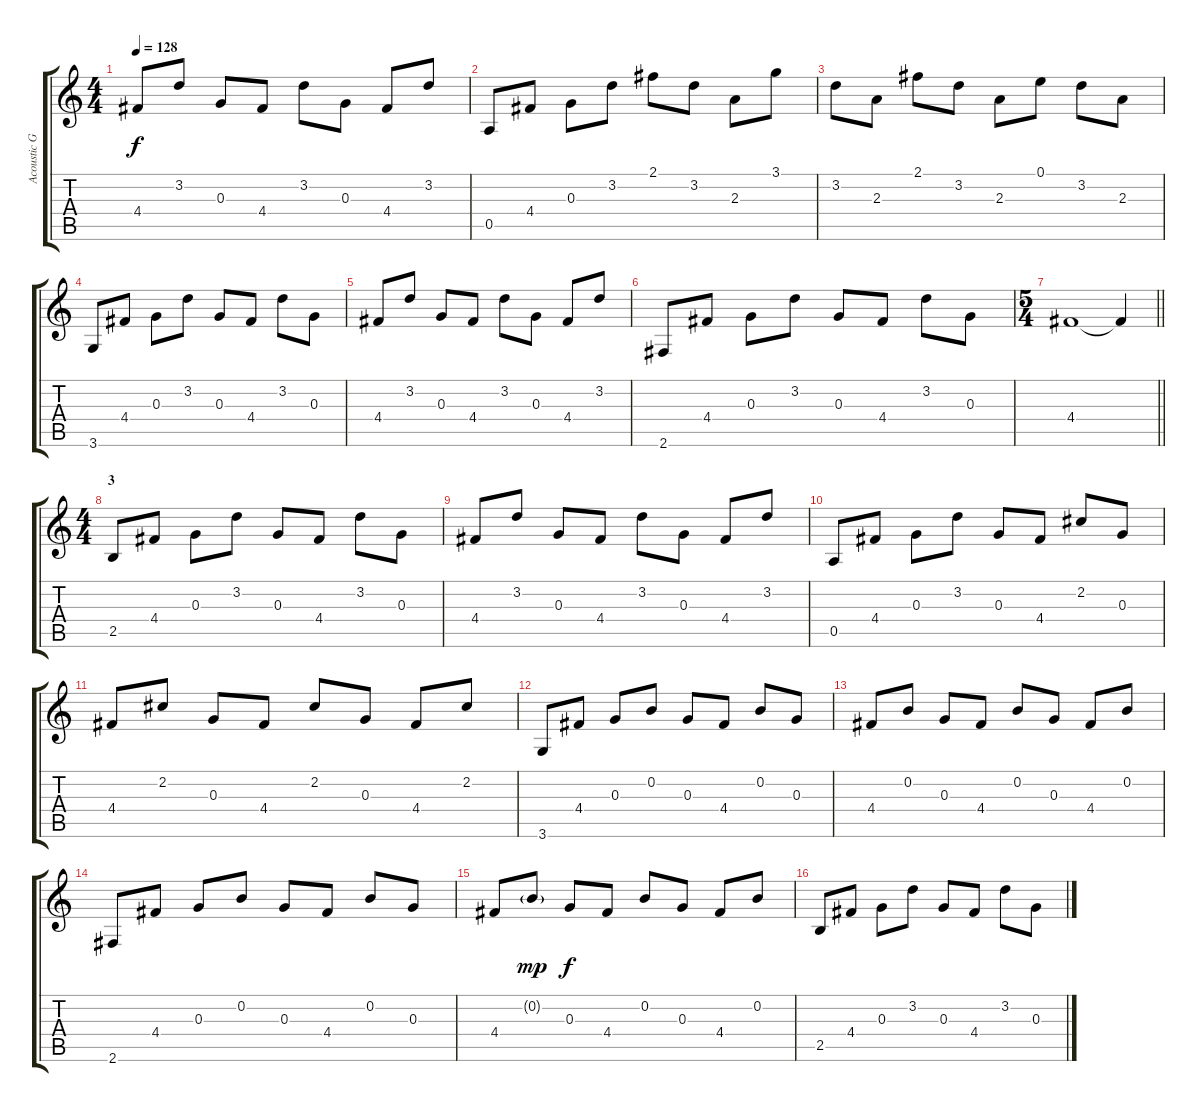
\track ("Acoustic Guitar" "Acoustic G") {instrument acousticguitarnylon}
\staff {score tabs}
\tuning (E4 B3 G3 D3 A2 E2) {hide}
\ts (4 4)
\tempo 128
\clef g2
\ks c
4.4.8{dy f} 3.2.8 0.3.8 4.4.8 3.2.8 0.3.8 4.4.8 3.2.8 |
0.5.8 4.4.8 0.3.8 3.2.8 2.1.8 3.2.8 2.3.8 3.1.8 |
3.2.8 2.3.8 2.1.8 3.2.8 2.3.8 0.1.8 3.2.8 2.3.8 |
3.6.8 4.4.8 0.3.8 3.2.8 0.3.8 4.4.8 3.2.8 0.3.8 |
4.4.8 3.2.8 0.3.8 4.4.8 3.2.8 0.3.8 4.4.8 3.2.8 |
2.6.8 4.4.8 0.3.8 3.2.8 0.3.8 4.4.8 3.2.8 0.3.8 |
\ts (5 4)
\barLineRight lightlight
4.4.1 4.4{t}.4 |
\ts (4 4)
\section ("" "3")
2.5.8 4.4.8 0.3.8 3.2.8 0.3.8 4.4.8 3.2.8 0.3.8 |
4.4.8 3.2.8 0.3.8 4.4.8 3.2.8 0.3.8 4.4.8 3.2.8 |
0.5.8 4.4.8 0.3.8 3.2.8 0.3.8 4.4.8 2.2.8 0.3.8 |
4.4.8 2.2.8 0.3.8 4.4.8 2.2.8 0.3.8 4.4.8 2.2.8 |
3.6.8 4.4.8 0.3.8 0.2.8 0.3.8 4.4.8 0.2.8 0.3.8 |
4.4.8 0.2.8 0.3.8 4.4.8 0.2.8 0.3.8 4.4.8 0.2.8 |
2.6.8 4.4.8 0.3.8 0.2.8 0.3.8 4.4.8 0.2.8 0.3.8 |
4.4.8 0.2{g}.8{dy mp} 0.3.8{dy f} 4.4.8 0.2.8 0.3.8 4.4.8 0.2.8 |
2.5.8 4.4.8 0.3.8 3.2.8 0.3.8 4.4.8 3.2.8 0.3.8
